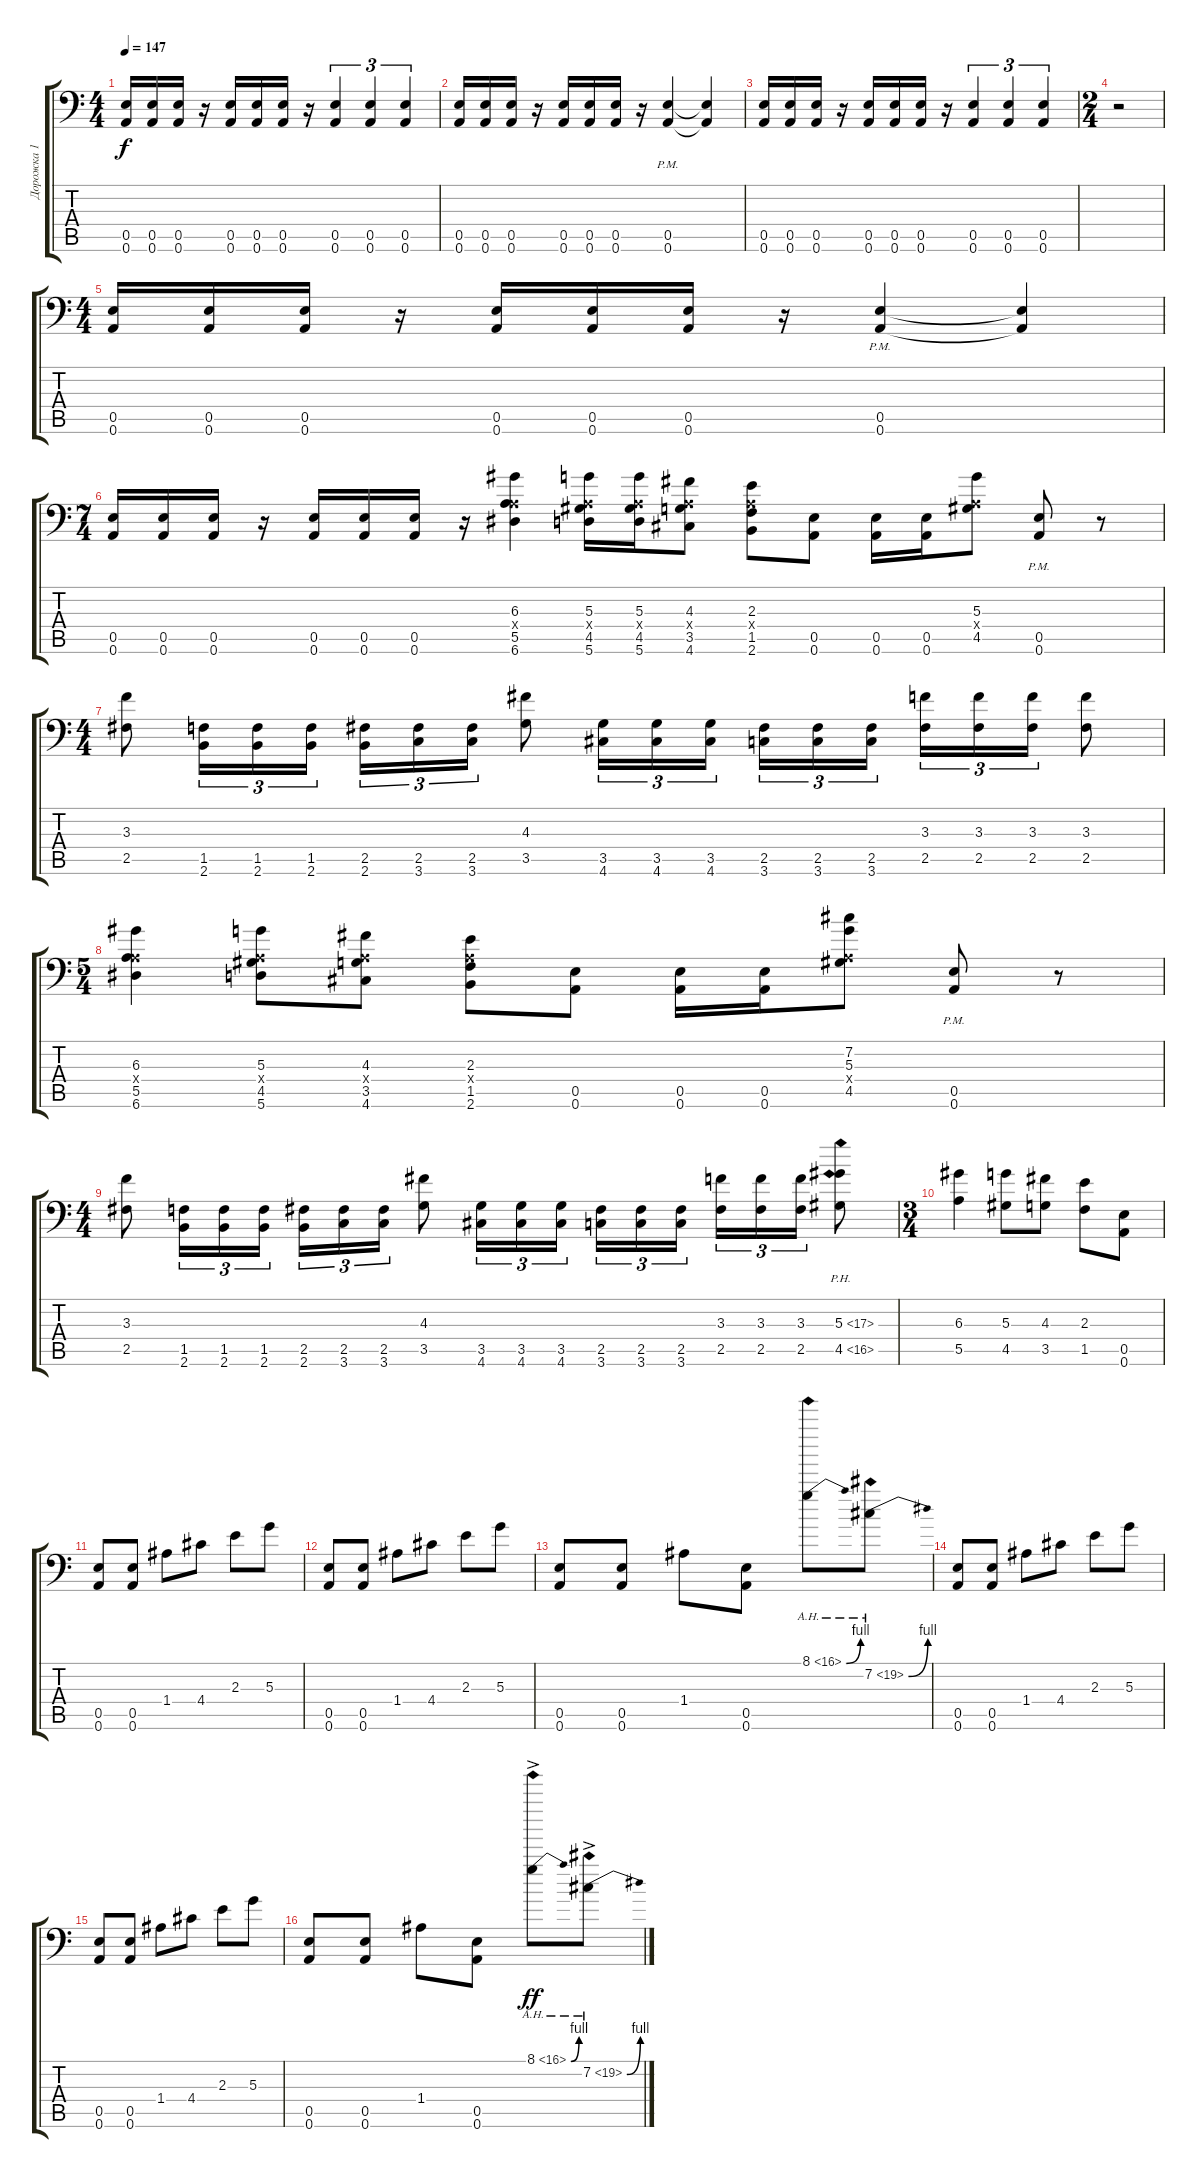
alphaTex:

\track ("Дорожка 1" "Дорожка 1") {instrument distortionguitar}
\staff {score tabs}
\tuning (B3 Gb3 D3 A2 E2 A1) {hide}
\ts (4 4)
\tempo 147
\clef f4
\ks c
(0.5 0.6).16{dy f} (0.5 0.6).16 (0.5 0.6).16 r.16 (0.5 0.6).16 (0.5 0.6).16 (0.5 0.6).16 r.16 (0.5 0.6).4{tu (3 2)} (0.5 0.6).4{tu (3 2)} (0.5 0.6).4{tu (3 2)} |
(0.5 0.6).16 (0.5 0.6).16 (0.5 0.6).16 r.16 (0.5 0.6).16 (0.5 0.6).16 (0.5 0.6).16 r.16 (0.5 0.6{pm}).4 (0.5{t} 0.6{t}).4 |
(0.5 0.6).16 (0.5 0.6).16 (0.5 0.6).16 r.16 (0.5 0.6).16 (0.5 0.6).16 (0.5 0.6).16 r.16 (0.5 0.6).4{tu (3 2)} (0.5 0.6).4{tu (3 2)} (0.5 0.6).4{tu (3 2)} |
\ts (2 4)
r.2 |
\ts (4 4)
(0.5 0.6).16 (0.5 0.6).16 (0.5 0.6).16 r.16 (0.5 0.6).16 (0.5 0.6).16 (0.5 0.6).16 r.16 (0.5 0.6{pm}).4 (0.5{t} 0.6{t}).4 |
\ts (7 4)
(0.5 0.6).16 (0.5 0.6).16 (0.5 0.6).16 r.16 (0.5 0.6).16 (0.5 0.6).16 (0.5 0.6).16 r.16 (6.3 0.4{x} 5.5 6.6).4 (5.3 0.4{x} 4.5 5.6).16 (5.3 0.4{x} 4.5 5.6).16 (4.3 0.4{x} 3.5 4.6).8 (2.3 0.4{x} 1.5 2.6).8 (0.5 0.6).8 (0.5 0.6).16 (0.5 0.6).16 (5.3 0.4{x} 4.5).8 (0.5{pm} 0.6{pm}).8 r.8 |
\ts (4 4)
(3.3 2.5).8 (1.5 2.6).16{tu (3 2)} (1.5 2.6).16{tu (3 2)} (1.5 2.6).16{tu (3 2)} (2.5 2.6).16{tu (3 2)} (2.5 3.6).16{tu (3 2)} (2.5 3.6).16{tu (3 2)} (4.3 3.5).8 (3.5 4.6).16{tu (3 2)} (3.5 4.6).16{tu (3 2)} (3.5 4.6).16{tu (3 2) beam splitsecondary} (2.5 3.6).16{tu (3 2)} (2.5 3.6).16{tu (3 2)} (2.5 3.6).16{tu (3 2)} (3.3 2.5).16{tu (3 2)} (3.3 2.5).16{tu (3 2)} (3.3 2.5).16{tu (3 2)} (3.3 2.5).8 |
\ts (5 4)
(6.3 0.4{x} 5.5 6.6).4 (5.3 0.4{x} 4.5 5.6).8 (4.3 0.4{x} 3.5 4.6).8 (2.3 0.4{x} 1.5 2.6).8 (0.5 0.6).8 (0.5 0.6).16 (0.5 0.6).16 (7.2 5.3 0.4{x} 4.5).8 (0.5{pm} 0.6{pm}).8 r.8 |
\ts (4 4)
(3.3 2.5).8 (1.5 2.6).16{tu (3 2)} (1.5 2.6).16{tu (3 2)} (1.5 2.6).16{tu (3 2)} (2.5 2.6).16{tu (3 2)} (2.5 3.6).16{tu (3 2)} (2.5 3.6).16{tu (3 2)} (4.3 3.5).8 (3.5 4.6).16{tu (3 2)} (3.5 4.6).16{tu (3 2)} (3.5 4.6).16{tu (3 2) beam splitsecondary} (2.5 3.6).16{tu (3 2)} (2.5 3.6).16{tu (3 2)} (2.5 3.6).16{tu (3 2)} (3.3 2.5).16{tu (3 2)} (3.3 2.5).16{tu (3 2)} (3.3 2.5).16{tu (3 2)} (5.3{ph 12} 4.5{ph 12}).8 |
\ts (3 4)
(6.3 5.5).4 (5.3 4.5).8 (4.3 3.5).8 (2.3 1.5).8 (0.5 0.6).8 |
(0.5 0.6).8 (0.5 0.6).8 1.4.8 4.4.8 2.3.8 5.3.8 |
(0.5 0.6).8 (0.5 0.6).8 1.4.8 4.4.8 2.3.8 5.3.8 |
(0.5 0.6).8 (0.5 0.6).8 1.4.8 (0.5 0.6).8 8.1{be (bend 0 0 60 4) ah 8}.8 7.2{be (bend 0 0 60 4) ah 12}.8 |
(0.5 0.6).8 (0.5 0.6).8 1.4.8 4.4.8 2.3.8 5.3.8 |
(0.5 0.6).8 (0.5 0.6).8 1.4.8 4.4.8 2.3.8 5.3.8 |
(0.5 0.6).8 (0.5 0.6).8 1.4.8 (0.5 0.6).8 8.1{be (bend 0 0 60 4) ah 8 ac}.8{dy ff} 7.2{be (bend 0 0 60 4) ah 12 ac}.8
